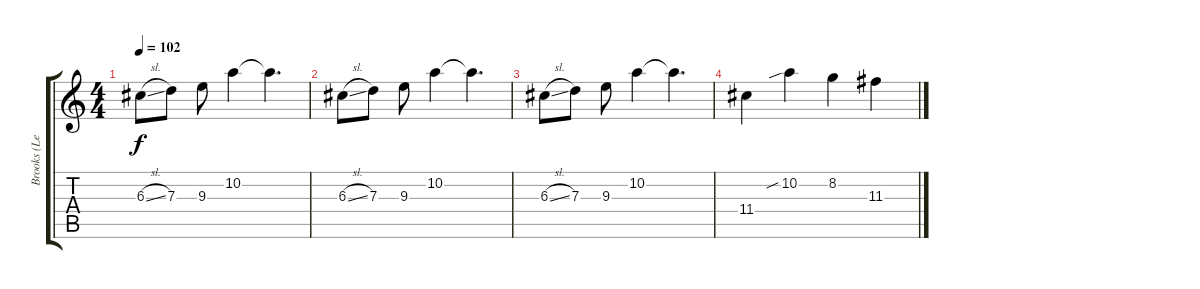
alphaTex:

\track ("Brooks (Lead)" "Brooks (Le") {instrument overdrivenguitar}
\staff {score tabs}
\tuning (E4 B3 G3 D3 A2 D2) {hide}
\ts (4 4)
\tempo 102
\clef g2
\ks c
6.3{sl}.8{dy f} 7.3.8 9.3.8 10.2.4 10.2{t}.4{d} |
6.3{sl}.8 7.3.8 9.3.8 10.2.4 10.2{t}.4{d} |
6.3{sl}.8 7.3.8 9.3.8 10.2.4 10.2{t}.4{d} |
11.4.4 10.2{sib}.4 8.2.4 11.3.4
